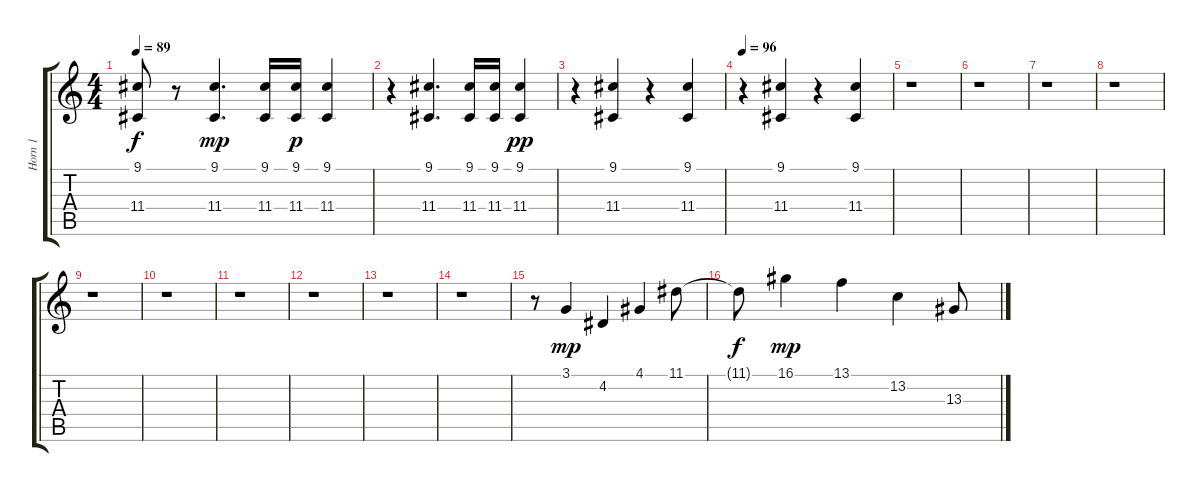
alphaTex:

\track ("Horn 1" "Horn 1") {instrument frenchhorn}
\staff {score tabs}
\tuning (E4 B3 G3 D3 A2 E2) {hide}
\ts (4 4)
\tempo 89
\clef g2
\ks c
(9.1{t} 11.4{t}).8{dy f} r.8 (9.1 11.4).4{d dy mp} (9.1 11.4).16 (9.1 11.4).16{dy p} (9.1 11.4).4 |
r.4 (9.1 11.4).4{d} (9.1 11.4).16 (9.1 11.4).16 (9.1 11.4).4{dy pp} |
r.4 (9.1 11.4).4 r.4 (9.1 11.4).4 |
\tempo 96
r.4 (9.1 11.4).4 r.4 (9.1 11.4).4 |
r.1 |
r.1 |
r.1 |
r.1 |
r.1 |
r.1 |
r.1 |
r.1 |
r.1 |
r.1 |
r.8 3.1.4{dy mp} 4.2.4 4.1.4 11.1.8 |
11.1{t}.8{dy f} 16.1.4{dy mp} 13.1.4 13.2.4 13.3.8
